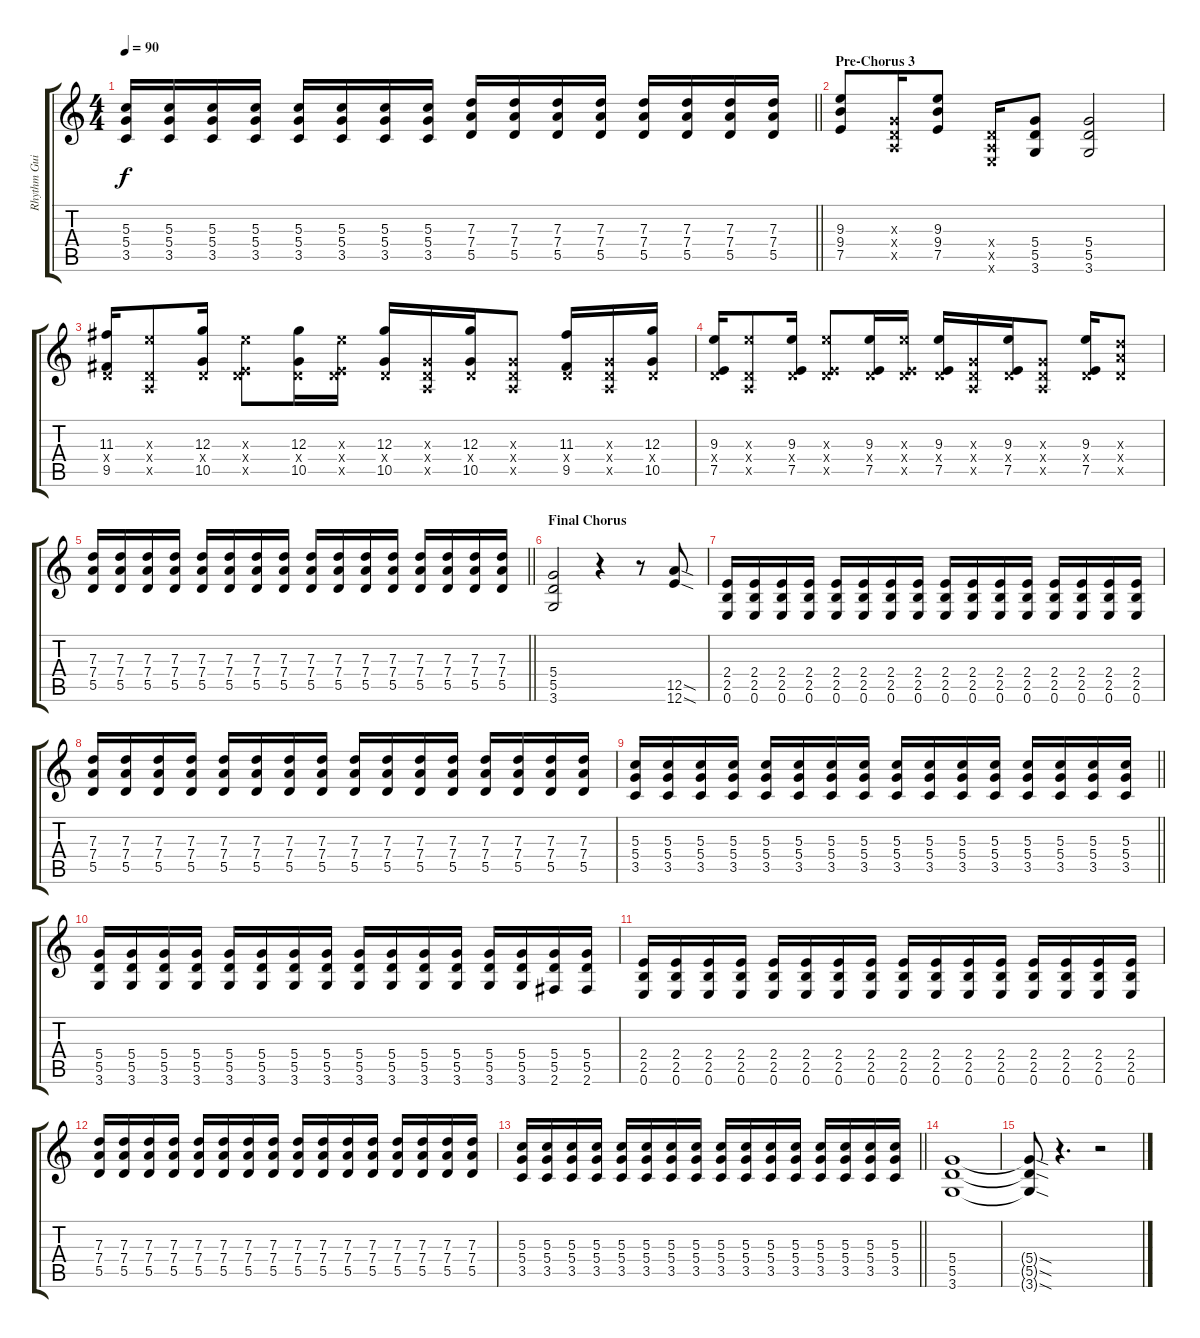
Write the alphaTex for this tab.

\track ("Rhythm Guitar" "Rhythm Gui") {instrument distortionguitar}
\staff {score tabs}
\tuning (E4 B3 G3 D3 A2 E2) {hide}
\ts (4 4)
\tempo 90
\clef g2
\barLineRight lightlight
\ks c
(5.3 5.4 3.5).16{dy f} (5.3 5.4 3.5).16 (5.3 5.4 3.5).16 (5.3 5.4 3.5).16 (5.3 5.4 3.5).16 (5.3 5.4 3.5).16 (5.3 5.4 3.5).16 (5.3 5.4 3.5).16 (7.3 7.4 5.5).16 (7.3 7.4 5.5).16 (7.3 7.4 5.5).16 (7.3 7.4 5.5).16 (7.3 7.4 5.5).16 (7.3 7.4 5.5).16 (7.3 7.4 5.5).16 (7.3 7.4 5.5).16 |
\section ("" "Pre-Chorus 3")
(9.3 9.4 7.5).8 (0.3{x} 0.4{x} 0.5{x}).16 (9.3 9.4 7.5).8 (0.4{x} 0.5{x} 0.6{x}).16 (5.4 5.5 3.6).8 (5.4 5.5 3.6).2 |
(11.3 0.4{x} 9.5).16 (9.3{x} 0.4{x} 0.5{x}).8 (12.3 0.4{x} 10.5).16 (9.3{x} 0.4{x} 7.5{x}).8 (12.3 0.4{x} 10.5).16 (9.3{x} 0.4{x} 7.5{x}).16 (12.3 0.4{x} 10.5).16 (0.3{x} 0.4{x} 0.5{x}).16 (12.3 0.4{x} 10.5).16 (0.3{x} 0.4{x} 0.5{x}).8 (11.3 0.4{x} 9.5).16 (0.3{x} 0.4{x} 0.5{x}).16 (12.3 0.4{x} 10.5).16 |
(9.3 0.4{x} 7.5).16 (9.3{x} 0.4{x} 0.5{x}).8 (9.3 0.4{x} 7.5).16 (9.3{x} 0.4{x} 7.5{x}).8 (9.3 0.4{x} 7.5).16 (9.3{x} 0.4{x} 7.5{x}).16 (9.3 0.4{x} 7.5).16 (0.3{x} 0.4{x} 0.5{x}).16 (9.3 0.4{x} 7.5).16 (0.3{x} 0.4{x} 0.5{x}).8 (9.3 0.4{x} 7.5).16 (7.3{x} 7.4{x} 5.5{x}).8{volume 16} |
\barLineRight lightlight
(7.3 7.4 5.5).16 (7.3 7.4 5.5).16 (7.3 7.4 5.5).16 (7.3 7.4 5.5).16 (7.3 7.4 5.5).16 (7.3 7.4 5.5).16 (7.3 7.4 5.5).16 (7.3 7.4 5.5).16 (7.3 7.4 5.5).16 (7.3 7.4 5.5).16 (7.3 7.4 5.5).16 (7.3 7.4 5.5).16 (7.3 7.4 5.5).16 (7.3 7.4 5.5).16 (7.3 7.4 5.5).16 (7.3 7.4 5.5).16 |
\section ("" "Final Chorus")
(5.4 5.5 3.6).2 r.4 r.8 (12.5{sod} 12.6{sod}).8 |
(2.4 2.5 0.6).16 (2.4 2.5 0.6).16 (2.4 2.5 0.6).16 (2.4 2.5 0.6).16 (2.4 2.5 0.6).16 (2.4 2.5 0.6).16 (2.4 2.5 0.6).16 (2.4 2.5 0.6).16 (2.4 2.5 0.6).16 (2.4 2.5 0.6).16 (2.4 2.5 0.6).16 (2.4 2.5 0.6).16 (2.4 2.5 0.6).16 (2.4 2.5 0.6).16 (2.4 2.5 0.6).16 (2.4 2.5 0.6).16 |
(7.3 7.4 5.5).16 (7.3 7.4 5.5).16 (7.3 7.4 5.5).16 (7.3 7.4 5.5).16 (7.3 7.4 5.5).16 (7.3 7.4 5.5).16 (7.3 7.4 5.5).16 (7.3 7.4 5.5).16 (7.3 7.4 5.5).16 (7.3 7.4 5.5).16 (7.3 7.4 5.5).16 (7.3 7.4 5.5).16 (7.3 7.4 5.5).16 (7.3 7.4 5.5).16 (7.3 7.4 5.5).16 (7.3 7.4 5.5).16 |
\barLineRight lightlight
(5.3 5.4 3.5).16 (5.3 5.4 3.5).16 (5.3 5.4 3.5).16 (5.3 5.4 3.5).16 (5.3 5.4 3.5).16 (5.3 5.4 3.5).16 (5.3 5.4 3.5).16 (5.3 5.4 3.5).16 (5.3 5.4 3.5).16 (5.3 5.4 3.5).16 (5.3 5.4 3.5).16 (5.3 5.4 3.5).16 (5.3 5.4 3.5).16 (5.3 5.4 3.5).16 (5.3 5.4 3.5).16 (5.3 5.4 3.5).16 |
(5.4 5.5 3.6).16 (5.4 5.5 3.6).16 (5.4 5.5 3.6).16 (5.4 5.5 3.6).16 (5.4 5.5 3.6).16 (5.4 5.5 3.6).16 (5.4 5.5 3.6).16 (5.4 5.5 3.6).16 (5.4 5.5 3.6).16 (5.4 5.5 3.6).16 (5.4 5.5 3.6).16 (5.4 5.5 3.6).16 (5.4 5.5 3.6).16 (5.4 5.5 3.6).16 (5.4 5.5 2.6).16 (5.4 5.5 2.6).16 |
(2.4 2.5 0.6).16 (2.4 2.5 0.6).16 (2.4 2.5 0.6).16 (2.4 2.5 0.6).16 (2.4 2.5 0.6).16 (2.4 2.5 0.6).16 (2.4 2.5 0.6).16 (2.4 2.5 0.6).16 (2.4 2.5 0.6).16 (2.4 2.5 0.6).16 (2.4 2.5 0.6).16 (2.4 2.5 0.6).16 (2.4 2.5 0.6).16 (2.4 2.5 0.6).16 (2.4 2.5 0.6).16 (2.4 2.5 0.6).16 |
(7.3 7.4 5.5).16 (7.3 7.4 5.5).16 (7.3 7.4 5.5).16 (7.3 7.4 5.5).16 (7.3 7.4 5.5).16 (7.3 7.4 5.5).16 (7.3 7.4 5.5).16 (7.3 7.4 5.5).16 (7.3 7.4 5.5).16 (7.3 7.4 5.5).16 (7.3 7.4 5.5).16 (7.3 7.4 5.5).16 (7.3 7.4 5.5).16 (7.3 7.4 5.5).16 (7.3 7.4 5.5).16 (7.3 7.4 5.5).16 |
\barLineRight lightlight
(5.3 5.4 3.5).16 (5.3 5.4 3.5).16 (5.3 5.4 3.5).16 (5.3 5.4 3.5).16 (5.3 5.4 3.5).16 (5.3 5.4 3.5).16 (5.3 5.4 3.5).16 (5.3 5.4 3.5).16 (5.3 5.4 3.5).16 (5.3 5.4 3.5).16 (5.3 5.4 3.5).16 (5.3 5.4 3.5).16 (5.3 5.4 3.5).16 (5.3 5.4 3.5).16 (5.3 5.4 3.5).16 (5.3 5.4 3.5).16 |
(5.4 5.5 3.6).1{volume 6} |
(5.4{sod t} 5.5{sod t} 3.6{sod t}).8 r.4{d} r.2
